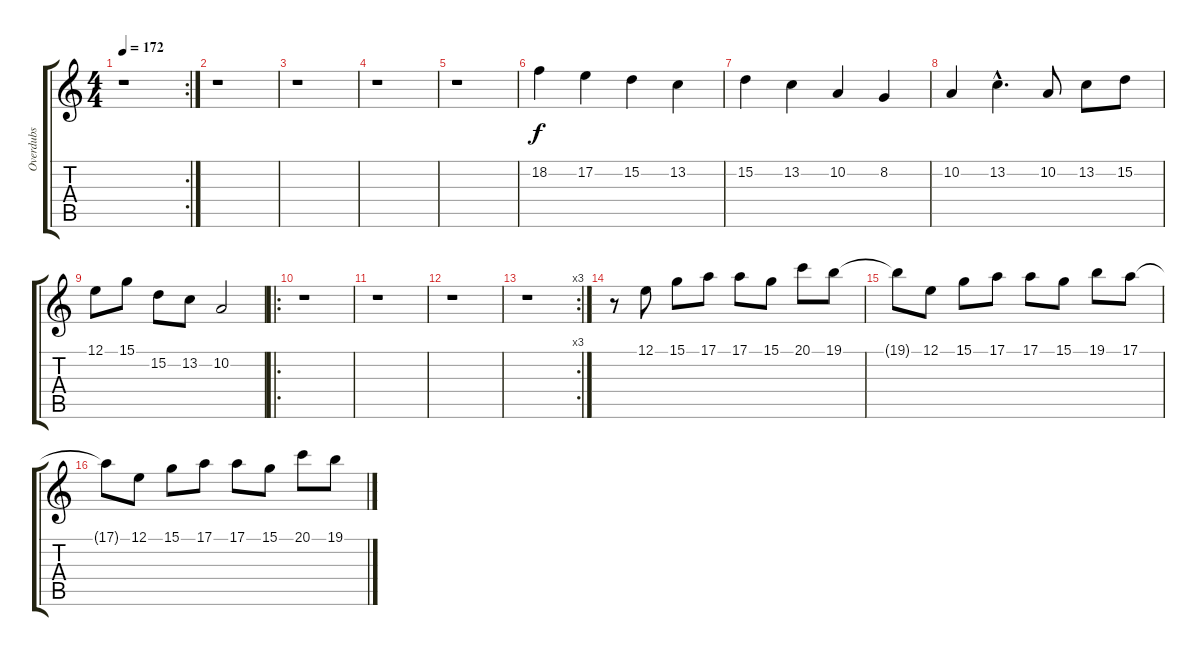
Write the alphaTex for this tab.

\track ("Overdubs" "Overdubs") {instrument lead8bassandlead}
\staff {score tabs}
\tuning (E4 B3 G3 D3 A2 E2) {hide}
\rc 2
\ts (4 4)
\tempo 172
\clef g2
\ks c
r.1{dy f} |
r.1 |
r.1 |
r.1 |
r.1 |
18.2.4 17.2.4 15.2.4 13.2.4 |
15.2.4 13.2.4 10.2.4 8.2.4 |
10.2.4 13.2{hac}.4{d} 10.2.8 13.2.8 15.2.8 |
12.1.8 15.1.8 15.2.8 13.2.8 10.2.2 |
\ro
r.1 |
r.1 |
r.1 |
\rc 3
r.1 |
r.8 12.1.8 15.1.8 17.1.8 17.1.8 15.1.8 20.1.8 19.1.8 |
19.1{t}.8 12.1.8 15.1.8 17.1.8 17.1.8 15.1.8 19.1.8 17.1.8 |
17.1{t}.8 12.1.8 15.1.8 17.1.8 17.1.8 15.1.8 20.1.8 19.1.8
